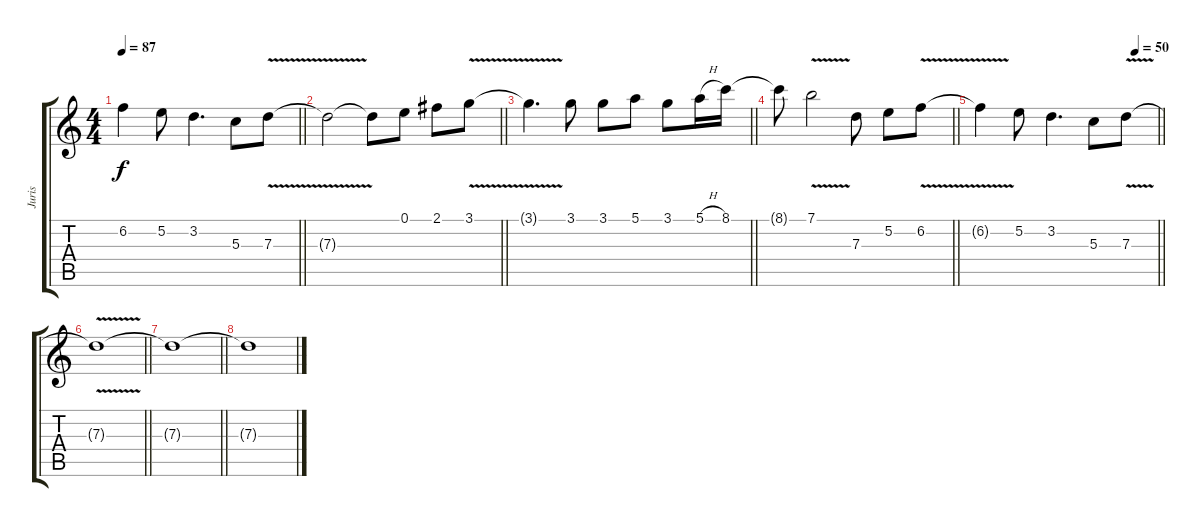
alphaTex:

\track ("Juris" "Juris") {instrument acousticguitarsteel}
\staff {score tabs}
\tuning (E4 B3 G3 D3 A2 E2) {hide}
\ts (4 4)
\tempo 87
\clef g2
\barLineRight lightlight
\ks c
6.2{t}.4{dy f} 5.2.8 3.2.4{d} 5.3.8 7.3{v}.8 |
\barLineRight lightlight
7.3{t}.2 7.3{t}.8 0.1.8 2.1.8 3.1{v}.8 |
\barLineRight lightlight
3.1{t}.4{d} 3.1.8 3.1.8 5.1.8 3.1.8 5.1{h}.16 8.1.16 |
\barLineRight lightlight
8.1{t}.8 7.1{v}.2 7.3.8 5.2.8 6.2{v}.8 |
\tempo (50 0.875)
\barLineRight lightlight
6.2{t}.4 5.2.8 3.2.4{d} 5.3.8 7.3{v}.8 |
\barLineRight lightlight
7.3{t}.1 |
\barLineRight lightlight
7.3{t}.1 |
7.3{t}.1
